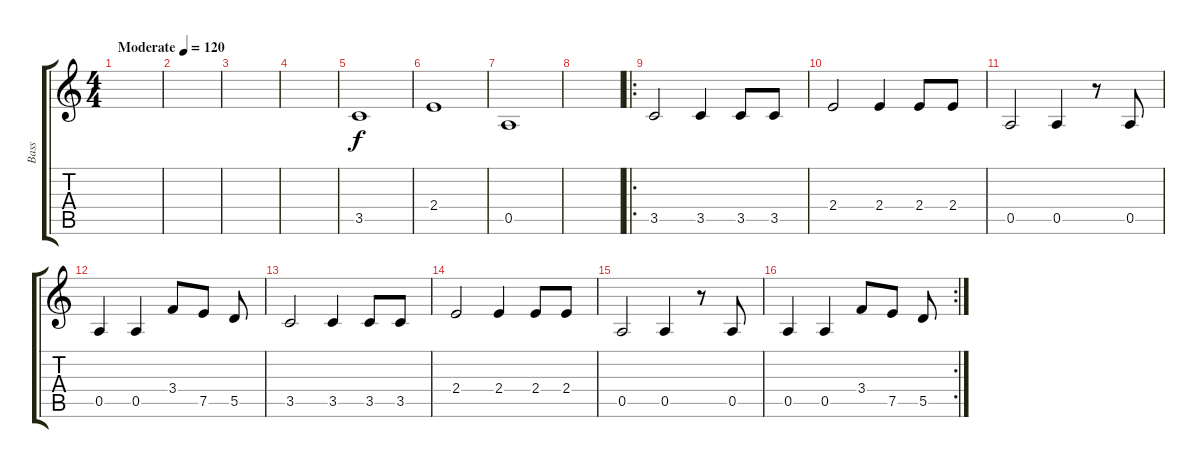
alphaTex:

\track ("Bass" "Bass") {instrument electricbassfinger}
\staff {score tabs}
\tuning (E4 B3 G3 D3 A2 E2) {hide}
\ts (4 4)
\tempo (120 "Moderate")
\clef g2
\ks c
|
|
|
|
3.5.1 |
2.4.1 |
0.5.1 |
|
\ro
3.5.2 3.5.4 3.5.8 3.5.8 |
2.4.2 2.4.4 2.4.8 2.4.8 |
0.5.2 0.5.4 r.8 0.5.8 |
0.5.4 0.5.4 3.4.8 7.5.8 5.5.8 |
3.5.2 3.5.4 3.5.8 3.5.8 |
2.4.2 2.4.4 2.4.8 2.4.8 |
0.5.2 0.5.4 r.8 0.5.8 |
\rc 2
0.5.4 0.5.4 3.4.8 7.5.8 5.5.8
